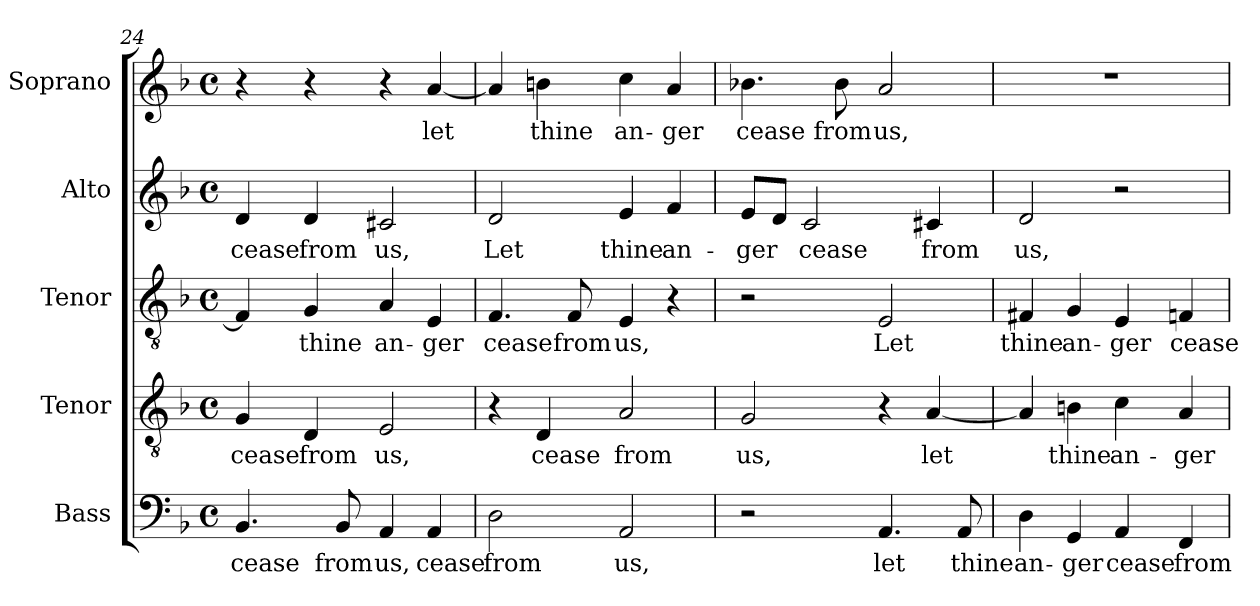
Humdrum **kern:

**kern	**text	**kern	**text	**kern	**text	**kern	**text	**kern	**text
*part5	*part5	*part4	*part4	*part3	*part3	*part2	*part2	*part1	*part1
*staff5	*staff5	*staff4	*staff4	*staff3	*staff3	*staff2	*staff2	*staff1	*staff1
*I"Bass	*	*I"Tenor	*	*I"Tenor	*	*I"Alto	*	*I"Soprano	*
*I'B.	*	*I'T.	*	*I'T.	*	*I'A.	*	*I'S.	*
*clefF4	*	*clefGv2	*	*clefGv2	*	*clefG2	*	*clefG2	*
*	*	*ITrd7c12	*	*	*	*	*	*	*
*k[b-]	*	*k[b-]	*	*k[b-]	*	*k[b-]	*	*k[b-]	*
*F:	*	*F:	*	*F:	*	*F:	*	*F:	*
*M4/4	*	*M4/4	*	*M4/4	*	*M4/4	*	*M4/4	*
*met(c)	*	*met(c)	*	*met(c)	*	*met(c)	*	*met(c)	*
=24	=24	=24	=24	=24	=24	=24	=24	=24	=24
!	!LO:LY:b:color=#000000	!	!	!	!	!	!	!	!
!	!	!	!LO:LY:b:color=#000000	!	!	!	!	!	!
!	!	!	!	!	!	!	!LO:LY:b:color=#000000	!	!
4.BB-i/	cease	4GGi/	cease	4Fi/]	.	4di/	cease	4r	.
!	!	!	!LO:LY:b:color=#000000	!	!	!	!	!	!
!	!	!	!	!	!LO:LY:b:color=#000000	!	!	!	!
!	!	!	!	!	!	!	!LO:LY:b:color=#000000	!	!
.	.	4DDi/	from	4Gi/	thine	4di/	from	4r	.
!	!LO:LY:b:color=#000000	!	!	!	!	!	!	!	!
8BB-i/	from	.	.	.	.	.	.	.	.
!	!LO:LY:b:color=#000000	!	!	!	!	!	!	!	!
!	!	!	!LO:LY:b:color=#000000	!	!	!	!	!	!
!	!	!	!	!	!LO:LY:b:color=#000000	!	!	!	!
!	!	!	!	!	!	!	!LO:LY:b:color=#000000	!	!
4AAi/	us,	2EEi/	us,	4Ai/	an-	2c#Xi/	us,	4r	.
!	!LO:LY:b:color=#000000	!	!	!	!	!	!	!	!
!	!	!	!	!	!LO:LY:b:color=#000000	!	!	!	!
!	!	!	!	!	!	!	!	!	!LO:LY:b:color=#000000
4AAi/	cease	.	.	4Ei/	-ger	.	.	[4ai/	let
=25	=25	=25	=25	=25	=25	=25	=25	=25	=25
!	!LO:LY:b:color=#000000	!	!	!	!	!	!	!	!
!	!	!	!	!	!LO:LY:b:color=#000000	!	!	!	!
!	!	!	!	!	!	!	!LO:LY:b:color=#000000	!	!
2Di\	from	4r	.	4.Fi/	cease	2di/	Let	4ai/]	.
!	!	!	!LO:LY:b:color=#000000	!	!	!	!	!	!
!	!	!	!	!	!	!	!	!	!LO:LY:b:color=#000000
.	.	4DDi/	cease	.	.	.	.	4bni\	thine
!	!	!	!	!	!LO:LY:b:color=#000000	!	!	!	!
.	.	.	.	8Fi/	from	.	.	.	.
!	!LO:LY:b:color=#000000	!	!	!	!	!	!	!	!
!	!	!	!LO:LY:b:color=#000000	!	!	!	!	!	!
!	!	!	!	!	!LO:LY:b:color=#000000	!	!	!	!
!	!	!	!	!	!	!	!LO:LY:b:color=#000000	!	!
!	!	!	!	!	!	!	!	!	!LO:LY:b:color=#000000
2AAi/	us,	2AAi/	from	4Ei/	us,	4ei/	thine	4cci\	an-
!	!	!	!	!	!	!	!LO:LY:b:color=#000000	!	!
!	!	!	!	!	!	!	!	!	!LO:LY:b:color=#000000
.	.	.	.	4r	.	4fi/	an-	4ai/	-ger
!!LO:LB:g=z
=26	=26	=26	=26	=26	=26	=26	=26	=26	=26
!	!	!	!LO:LY:b:color=#000000	!	!	!	!	!	!
!	!	!	!	!	!	!	!LO:LY:b:color=#000000	!	!
!	!	!	!	!	!	!	!	!	!LO:LY:b:color=#000000
2r	.	2GGi/	us,	2r	.	8ei/L	-ger	4.b-Xi\	cease
.	.	.	.	.	.	8di/J	.	.	.
!	!	!	!	!	!	!	!LO:LY:b:color=#000000	!	!
.	.	.	.	.	.	2ci/	cease	.	.
!	!	!	!	!	!	!	!	!	!LO:LY:b:color=#000000
.	.	.	.	.	.	.	.	8b-i\	from
!	!LO:LY:b:color=#000000	!	!	!	!	!	!	!	!
!	!	!	!	!	!LO:LY:b:color=#000000	!	!	!	!
!	!	!	!	!	!	!	!	!	!LO:LY:b:color=#000000
4.AAi/	let	4r	.	2Ei/	Let	.	.	2ai/	us,
!	!	!	!LO:LY:b:color=#000000	!	!	!	!	!	!
!	!	!	!	!	!	!	!LO:LY:b:color=#000000	!	!
.	.	[4AAi/	let	.	.	4c#Xi/	from	.	.
!	!LO:LY:b:color=#000000	!	!	!	!	!	!	!	!
8AAi/	thine	.	.	.	.	.	.	.	.
=27	=27	=27	=27	=27	=27	=27	=27	=27	=27
!	!LO:LY:b:color=#000000	!	!	!	!	!	!	!	!
!	!	!	!	!	!LO:LY:b:color=#000000	!	!	!	!
!	!	!	!	!	!	!	!LO:LY:b:color=#000000	!	!
4Di\	an-	4AAi/]	.	4F#Xi/	thine	2di/	us,	1r	.
!	!LO:LY:b:color=#000000	!	!	!	!	!	!	!	!
!	!	!	!LO:LY:b:color=#000000	!	!	!	!	!	!
!	!	!	!	!	!LO:LY:b:color=#000000	!	!	!	!
4GGi/	-ger	4BBni\	thine	4Gi/	an-	.	.	.	.
!	!LO:LY:b:color=#000000	!	!	!	!	!	!	!	!
!	!	!	!LO:LY:b:color=#000000	!	!	!	!	!	!
!	!	!	!	!	!LO:LY:b:color=#000000	!	!	!	!
4AAi/	cease	4Ci\	an-	4Ei/	-ger	2r	.	.	.
!	!LO:LY:b:color=#000000	!	!	!	!	!	!	!	!
!	!	!	!LO:LY:b:color=#000000	!	!	!	!	!	!
!	!	!	!	!	!LO:LY:b:color=#000000	!	!	!	!
4FFi/	from	4AAi/	-ger	4Fni/	cease	.	.	.	.
=	=	=	=	=	=	=	=	=	=
*-	*-	*-	*-	*-	*-	*-	*-	*-	*-
